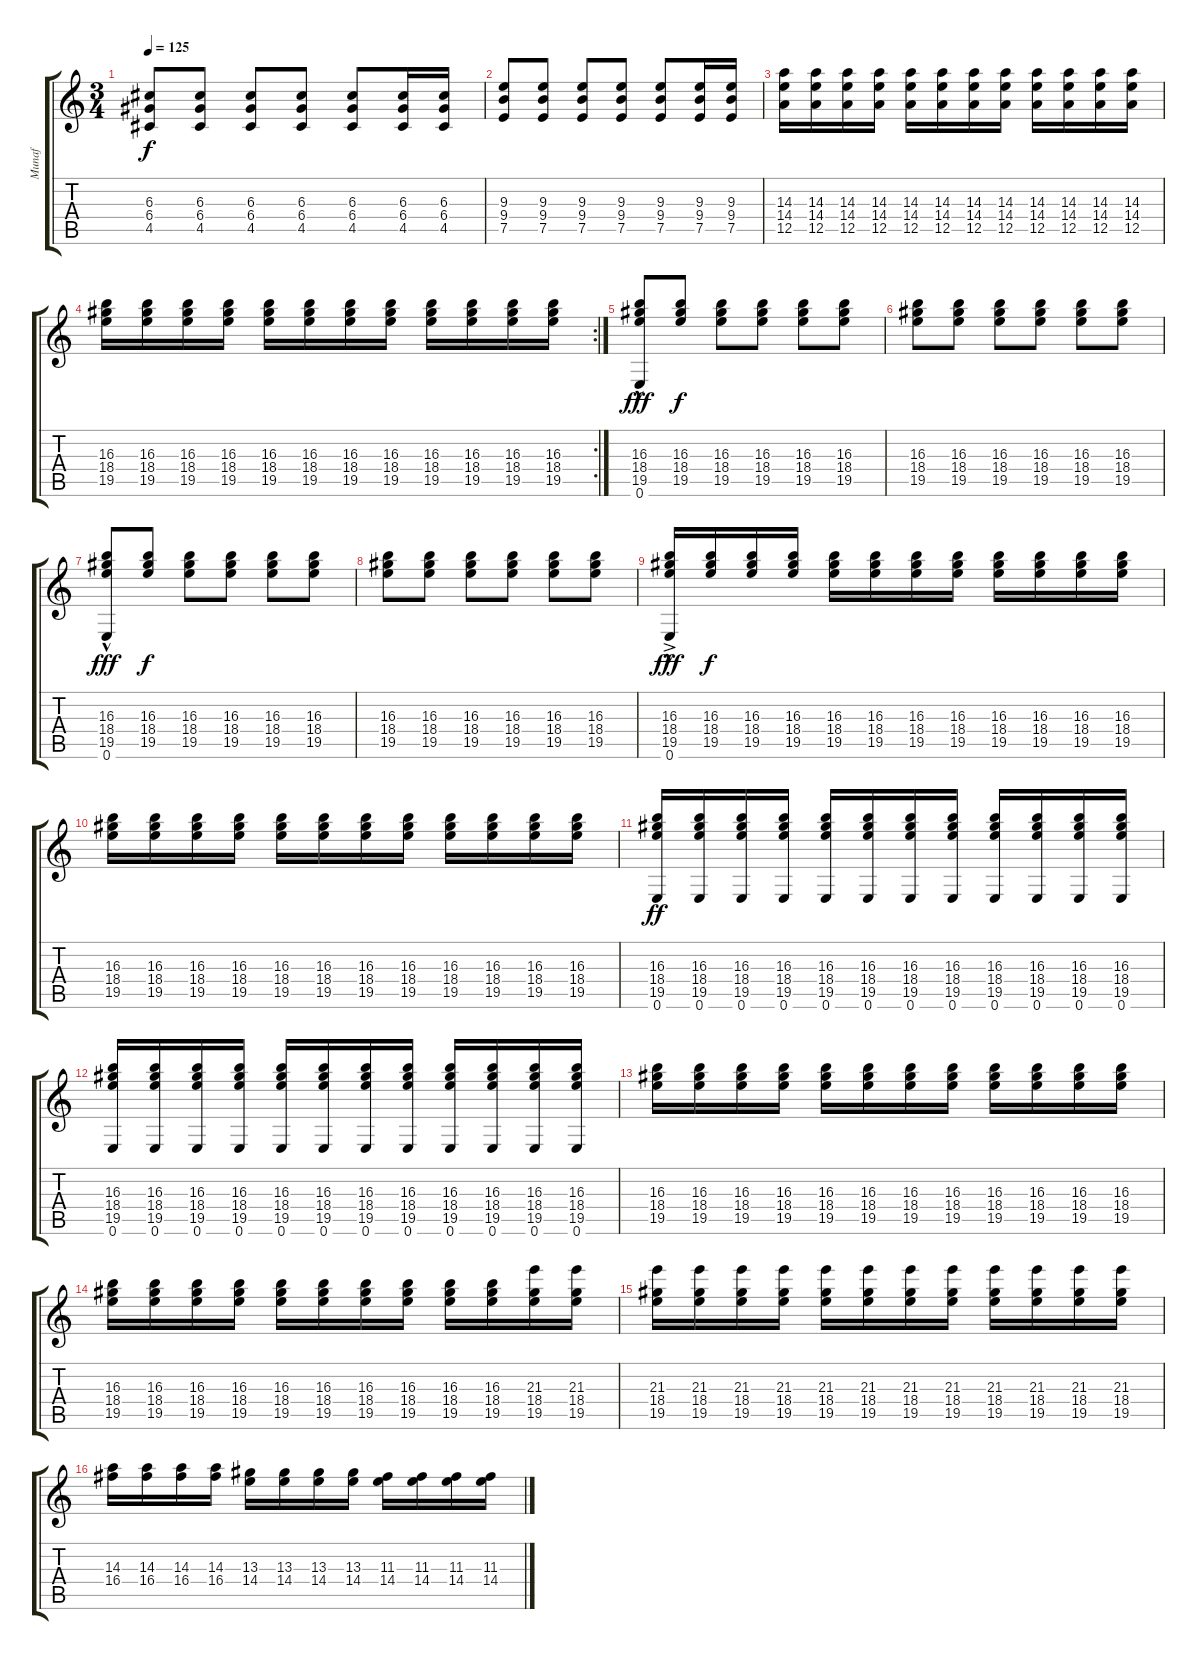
\track ("Munaf" "Munaf") {instrument electricguitarclean}
\staff {score tabs}
\tuning (E4 B3 G3 D3 A2 E2) {hide}
\ts (3 4)
\tempo 125
\clef g2
\ks c
(6.3 6.4 4.5).8{dy f} (6.3 6.4 4.5).8 (6.3 6.4 4.5).8 (6.3 6.4 4.5).8 (6.3 6.4 4.5).8 (6.3 6.4 4.5).16 (6.3 6.4 4.5).16 |
(9.3 9.4 7.5).8 (9.3 9.4 7.5).8 (9.3 9.4 7.5).8 (9.3 9.4 7.5).8 (9.3 9.4 7.5).8 (9.3 9.4 7.5).16 (9.3 9.4 7.5).16 |
(14.3 14.4 12.5).16 (14.3 14.4 12.5).16 (14.3 14.4 12.5).16 (14.3 14.4 12.5).16 (14.3 14.4 12.5).16 (14.3 14.4 12.5).16 (14.3 14.4 12.5).16 (14.3 14.4 12.5).16 (14.3 14.4 12.5).16 (14.3 14.4 12.5).16 (14.3 14.4 12.5).16 (14.3 14.4 12.5).16 |
\rc 2
(16.3 18.4 19.5).16 (16.3 18.4 19.5).16 (16.3 18.4 19.5).16 (16.3 18.4 19.5).16 (16.3 18.4 19.5).16 (16.3 18.4 19.5).16 (16.3 18.4 19.5).16 (16.3 18.4 19.5).16 (16.3 18.4 19.5).16 (16.3 18.4 19.5).16 (16.3 18.4 19.5).16 (16.3 18.4 19.5).16 |
(16.3{hac} 18.4{hac} 19.5{hac} 0.6).8{dy fff} (16.3 18.4 19.5).8{dy f} (16.3 18.4 19.5).8 (16.3 18.4 19.5).8 (16.3 18.4 19.5).8 (16.3 18.4 19.5).8 |
(16.3 18.4 19.5).8 (16.3 18.4 19.5).8 (16.3 18.4 19.5).8 (16.3 18.4 19.5).8 (16.3 18.4 19.5).8 (16.3 18.4 19.5).8 |
(16.3{hac} 18.4{hac} 19.5{hac} 0.6).8{dy fff} (16.3 18.4 19.5).8{dy f} (16.3 18.4 19.5).8 (16.3 18.4 19.5).8 (16.3 18.4 19.5).8 (16.3 18.4 19.5).8 |
(16.3 18.4 19.5).8 (16.3 18.4 19.5).8 (16.3 18.4 19.5).8 (16.3 18.4 19.5).8 (16.3 18.4 19.5).8 (16.3 18.4 19.5).8 |
(16.3 18.4{ac} 19.5{hac} 0.6).16{dy fff} (16.3 18.4 19.5).16{dy f} (16.3 18.4 19.5).16 (16.3 18.4 19.5).16 (16.3 18.4 19.5).16 (16.3 18.4 19.5).16 (16.3 18.4 19.5).16 (16.3 18.4 19.5).16 (16.3 18.4 19.5).16 (16.3 18.4 19.5).16 (16.3 18.4 19.5).16 (16.3 18.4 19.5).16 |
(16.3 18.4 19.5).16 (16.3 18.4 19.5).16 (16.3 18.4 19.5).16 (16.3 18.4 19.5).16 (16.3 18.4 19.5).16 (16.3 18.4 19.5).16 (16.3 18.4 19.5).16 (16.3 18.4 19.5).16 (16.3 18.4 19.5).16 (16.3 18.4 19.5).16 (16.3 18.4 19.5).16 (16.3 18.4 19.5).16 |
(16.3 18.4 19.5 0.6).16{dy ff} (16.3 18.4 19.5 0.6).16 (16.3 18.4 19.5 0.6).16 (16.3 18.4 19.5 0.6).16 (16.3 18.4 19.5 0.6).16 (16.3 18.4 19.5 0.6).16 (16.3 18.4 19.5 0.6).16 (16.3 18.4 19.5 0.6).16 (16.3 18.4 19.5 0.6).16 (16.3 18.4 19.5 0.6).16 (16.3 18.4 19.5 0.6).16 (16.3 18.4 19.5 0.6).16 |
(16.3 18.4 19.5 0.6).16 (16.3 18.4 19.5 0.6).16 (16.3 18.4 19.5 0.6).16 (16.3 18.4 19.5 0.6).16 (16.3 18.4 19.5 0.6).16 (16.3 18.4 19.5 0.6).16 (16.3 18.4 19.5 0.6).16 (16.3 18.4 19.5 0.6).16 (16.3 18.4 19.5 0.6).16 (16.3 18.4 19.5 0.6).16 (16.3 18.4 19.5 0.6).16 (16.3 18.4 19.5 0.6).16 |
(16.3 18.4 19.5).16 (16.3 18.4 19.5).16 (16.3 18.4 19.5).16 (16.3 18.4 19.5).16 (16.3 18.4 19.5).16 (16.3 18.4 19.5).16 (16.3 18.4 19.5).16 (16.3 18.4 19.5).16 (16.3 18.4 19.5).16 (16.3 18.4 19.5).16 (16.3 18.4 19.5).16 (16.3 18.4 19.5).16 |
(16.3 18.4 19.5).16 (16.3 18.4 19.5).16 (16.3 18.4 19.5).16 (16.3 18.4 19.5).16 (16.3 18.4 19.5).16 (16.3 18.4 19.5).16 (16.3 18.4 19.5).16 (16.3 18.4 19.5).16 (16.3 18.4 19.5).16 (16.3 18.4 19.5).16 (21.3 18.4 19.5).16 (21.3 18.4 19.5).16 |
(21.3 18.4 19.5).16 (21.3 18.4 19.5).16 (21.3 18.4 19.5).16 (21.3 18.4 19.5).16 (21.3 18.4 19.5).16 (21.3 18.4 19.5).16 (21.3 18.4 19.5).16 (21.3 18.4 19.5).16 (21.3 18.4 19.5).16 (21.3 18.4 19.5).16 (21.3 18.4 19.5).16 (21.3 18.4 19.5).16 |
(14.3 16.4).16 (14.3 16.4).16 (14.3 16.4).16 (14.3 16.4).16 (13.3 14.4).16 (13.3 14.4).16 (13.3 14.4).16 (13.3 14.4).16 (11.3 14.4).16 (11.3 14.4).16 (11.3 14.4).16 (11.3 14.4).16
